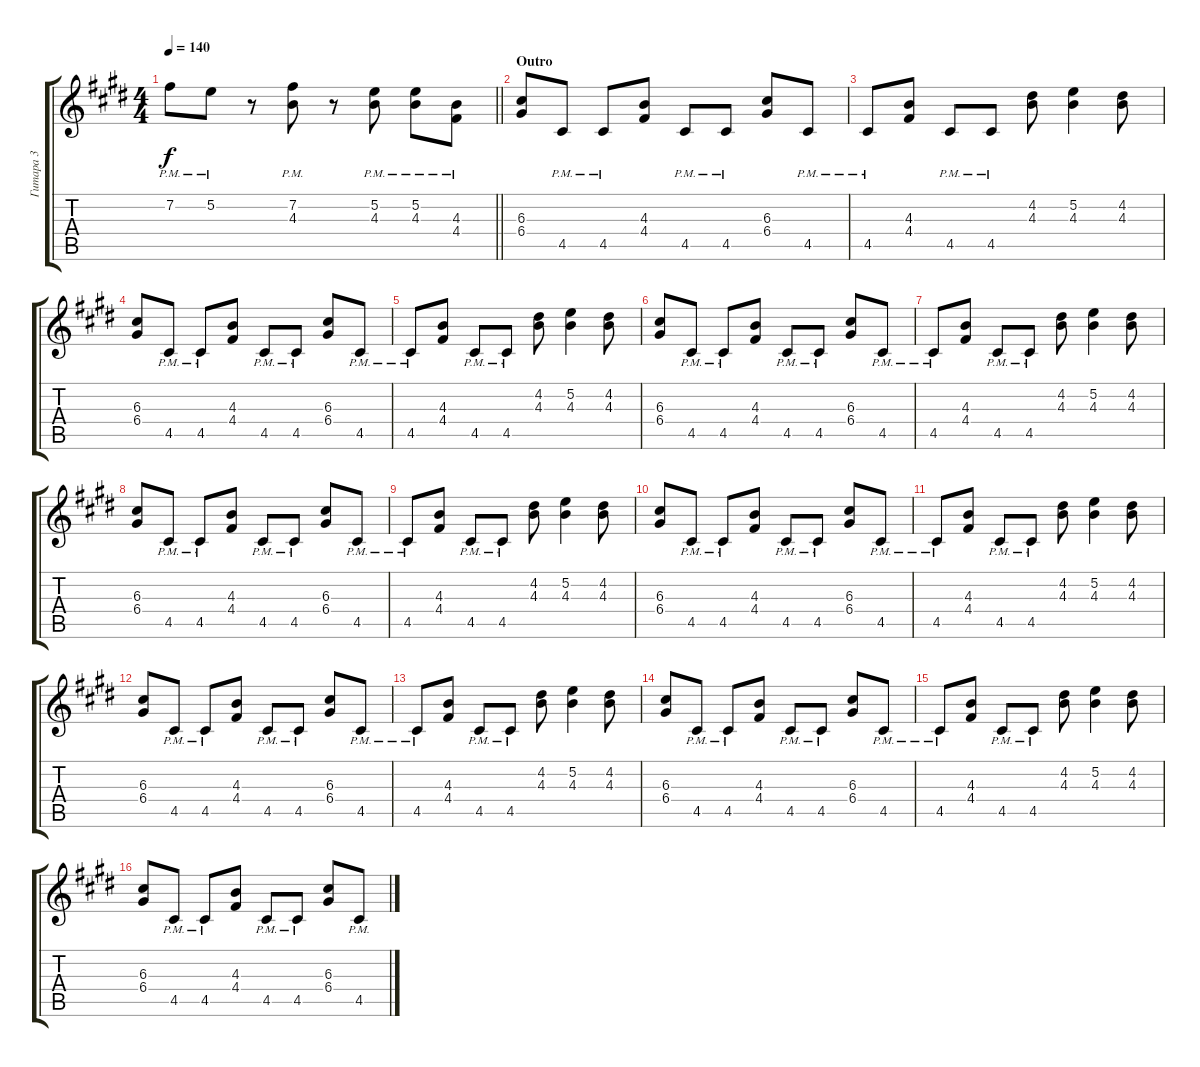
\track ("Гитара 3" "Гитара 3") {instrument distortionguitar}
\staff {score tabs}
\tuning (E4 B3 G3 D3 A2 E2) {hide}
\ts (4 4)
\tempo 140
\clef g2
\barLineRight lightlight
\ks c#minor
7.2{pm}.8{dy f} 5.2{pm}.8 r.8 (7.2{pm} 4.3{pm}).8 r.8 (5.2{pm} 4.3{pm}).8 (5.2{pm} 4.3{pm}).8 (4.3{pm} 4.4{pm}).8 |
\section ("" "Outro")
(6.3 6.4).8 4.5{pm}.8 4.5{pm}.8 (4.3 4.4).8 4.5{pm}.8 4.5{pm}.8 (6.3 6.4).8 4.5{pm}.8 |
4.5{pm}.8 (4.3 4.4).8 4.5{pm}.8 4.5{pm}.8 (4.2 4.3).8 (5.2 4.3).4 (4.2 4.3).8 |
(6.3 6.4).8 4.5{pm}.8 4.5{pm}.8 (4.3 4.4).8 4.5{pm}.8 4.5{pm}.8 (6.3 6.4).8 4.5{pm}.8 |
4.5{pm}.8 (4.3 4.4).8 4.5{pm}.8 4.5{pm}.8 (4.2 4.3).8 (5.2 4.3).4 (4.2 4.3).8 |
(6.3 6.4).8 4.5{pm}.8 4.5{pm}.8 (4.3 4.4).8 4.5{pm}.8 4.5{pm}.8 (6.3 6.4).8 4.5{pm}.8 |
4.5{pm}.8 (4.3 4.4).8 4.5{pm}.8 4.5{pm}.8 (4.2 4.3).8 (5.2 4.3).4 (4.2 4.3).8 |
(6.3 6.4).8 4.5{pm}.8 4.5{pm}.8 (4.3 4.4).8 4.5{pm}.8 4.5{pm}.8 (6.3 6.4).8 4.5{pm}.8 |
4.5{pm}.8 (4.3 4.4).8 4.5{pm}.8 4.5{pm}.8 (4.2 4.3).8 (5.2 4.3).4 (4.2 4.3).8 |
(6.3 6.4).8 4.5{pm}.8 4.5{pm}.8 (4.3 4.4).8 4.5{pm}.8 4.5{pm}.8 (6.3 6.4).8 4.5{pm}.8 |
4.5{pm}.8 (4.3 4.4).8 4.5{pm}.8 4.5{pm}.8 (4.2 4.3).8 (5.2 4.3).4 (4.2 4.3).8 |
(6.3 6.4).8 4.5{pm}.8 4.5{pm}.8 (4.3 4.4).8 4.5{pm}.8 4.5{pm}.8 (6.3 6.4).8 4.5{pm}.8 |
4.5{pm}.8 (4.3 4.4).8 4.5{pm}.8 4.5{pm}.8 (4.2 4.3).8 (5.2 4.3).4 (4.2 4.3).8 |
(6.3 6.4).8 4.5{pm}.8 4.5{pm}.8 (4.3 4.4).8 4.5{pm}.8 4.5{pm}.8 (6.3 6.4).8 4.5{pm}.8 |
4.5{pm}.8 (4.3 4.4).8 4.5{pm}.8 4.5{pm}.8 (4.2 4.3).8 (5.2 4.3).4 (4.2 4.3).8 |
(6.3 6.4).8 4.5{pm}.8 4.5{pm}.8 (4.3 4.4).8 4.5{pm}.8 4.5{pm}.8 (6.3 6.4).8 4.5{pm}.8
